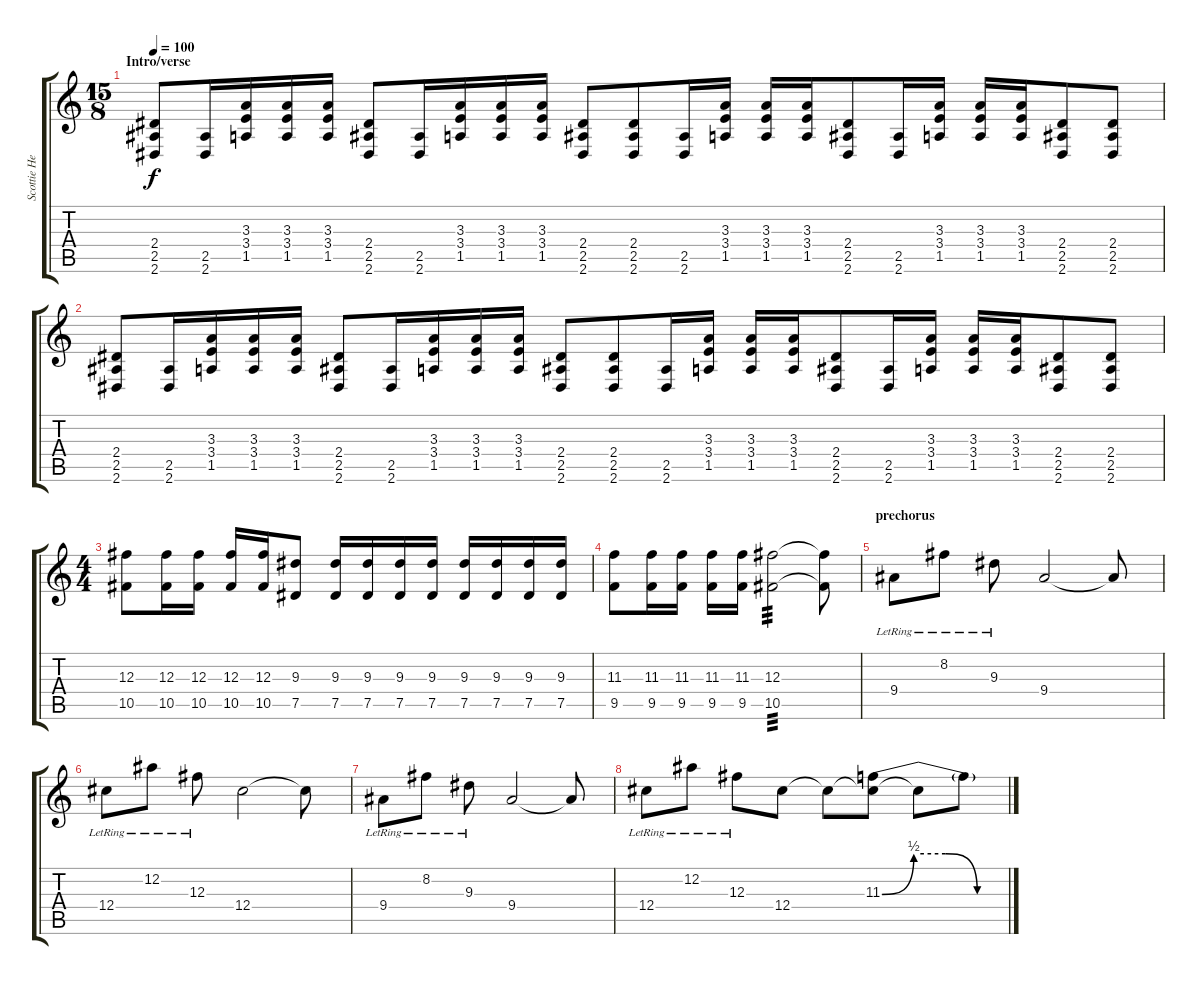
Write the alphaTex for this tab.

\track ("Scottie Henry" "Scottie He") {instrument distortionguitar}
\staff {score tabs}
\tuning (Eb4 Bb3 Gb3 Db3 Ab2 Db2) {hide}
\ts (15 8)
\section ("" "Intro/verse")
\tempo 100
\clef g2
\ks c
(2.4 2.5 2.6).8{dy f instrument distortionguitar} (2.5 2.6).16 (3.3 3.4 1.5).16 (3.3 3.4 1.5).16 (3.3 3.4 1.5).16 (2.4 2.5 2.6).8 (2.5 2.6).16 (3.3 3.4 1.5).16 (3.3 3.4 1.5).16 (3.3 3.4 1.5).16 (2.4 2.5 2.6).8 (2.4 2.5 2.6).8 (2.5 2.6).16 (3.3 3.4 1.5).16 (3.3 3.4 1.5).16 (3.3 3.4 1.5).16 (2.4 2.5 2.6).8 (2.5 2.6).16 (3.3 3.4 1.5).16 (3.3 3.4 1.5).16 (3.3 3.4 1.5).16 (2.4 2.5 2.6).8 (2.4 2.5 2.6).8 |
(2.4 2.5 2.6).8 (2.5 2.6).16 (3.3 3.4 1.5).16 (3.3 3.4 1.5).16 (3.3 3.4 1.5).16 (2.4 2.5 2.6).8 (2.5 2.6).16 (3.3 3.4 1.5).16 (3.3 3.4 1.5).16 (3.3 3.4 1.5).16 (2.4 2.5 2.6).8 (2.4 2.5 2.6).8 (2.5 2.6).16 (3.3 3.4 1.5).16 (3.3 3.4 1.5).16 (3.3 3.4 1.5).16 (2.4 2.5 2.6).8 (2.5 2.6).16 (3.3 3.4 1.5).16 (3.3 3.4 1.5).16 (3.3 3.4 1.5).16 (2.4 2.5 2.6).8 (2.4 2.5 2.6).8 |
\ts (4 4)
(12.3 10.5).8 (12.3 10.5).16 (12.3 10.5).16 (12.3 10.5).16 (12.3 10.5).16 (9.3 7.5).8 (9.3 7.5).16 (9.3 7.5).16 (9.3 7.5).16 (9.3 7.5).16 (9.3 7.5).16 (9.3 7.5).16 (9.3 7.5).16 (9.3 7.5).16 |
(11.3 9.5).8 (11.3 9.5).16 (11.3 9.5).16 (11.3 9.5).16 (11.3 9.5).16 (12.3 10.5).2{tp 3} (12.3{t} 10.5{t}).8 |
\section ("" "prechorus")
9.4{lr}.8 8.2{lr}.8 9.3{lr}.8 9.4.2 9.4{t}.8 |
12.4{lr}.8 12.2{lr}.8 12.3{lr}.8 12.4.2 12.4{t}.8 |
9.4{lr}.8 8.2{lr}.8 9.3{lr}.8 9.4.2 9.4{t}.8 |
12.4{lr}.8 12.2{lr}.8 12.3{lr}.8 12.4.8 12.4{t}.8 (11.3{be (custom 0 0 15 2 30 2 45 0 60 0)} 12.4{t}).8 12.4{t}.8 11.3{t}.8
